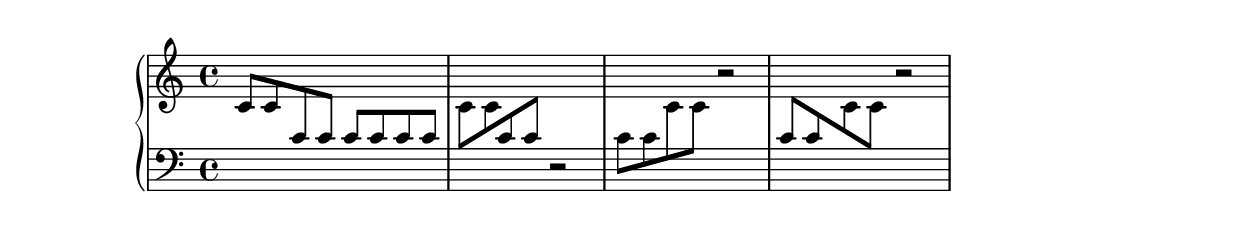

\version "2.11.51"
\header{
texidoc="
Beams can be typeset over fixed distance aligned staves, beam
beautification does not really work, but knees do. Beams should be
behave well, wherever the switching point is.
"
}

\context PianoStaff <<
  \new Staff = "one" \relative c'{
    \stemUp  c8[ c \change Staff=two \stemUp c c]
    c[ c c c]
    \change Staff=one
    \stemDown  c8[ c \change Staff=two \stemUp c c]
    r2
    \stemDown  c8[ c \change Staff=one \stemDown c c]
    r2
    \change Staff=two
    \stemUp  c8[ c \change Staff=one \stemDown c c]
    r2
  }
  \new Staff = "two" \relative c'{
    \clef bass
    s1
    s1
    s1
    s1
  }
>>


